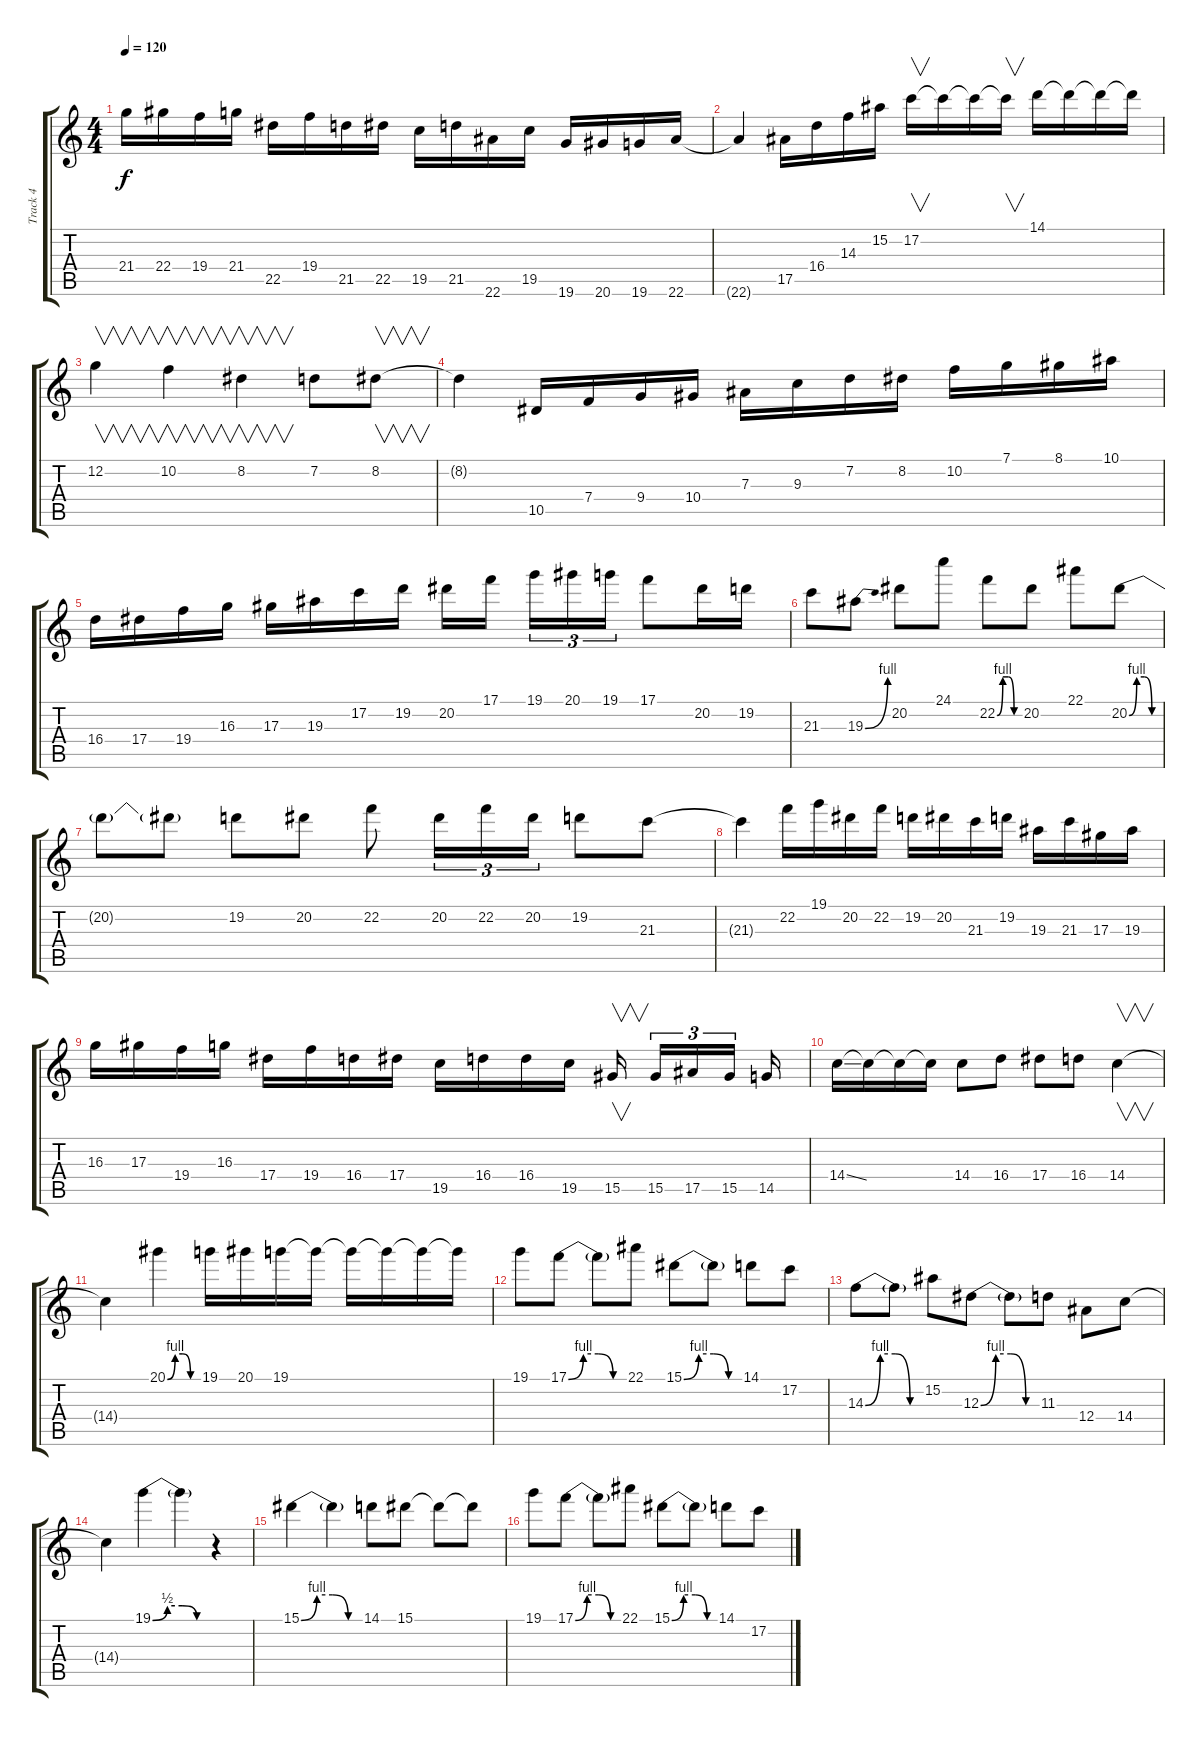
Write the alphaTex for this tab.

\track ("Track 4" "Track 4") {instrument overdrivenguitar}
\staff {score tabs}
\tuning (C4 G3 Eb3 Bb2 F2 C2) {hide}
\ts (4 4)
\tempo 120
\clef g2
\ks c
21.4.16{dy f} 22.4.16 19.4.16 21.4.16 22.5.16 19.4.16 21.5.16 22.5.16 19.5.16 21.5.16 22.6.16 19.5.16 19.6.16 20.6.16 19.6.16 22.6.16 |
22.6{t}.4 17.5.16 16.4.16 14.3.16 15.2.16 17.2.16{v} 17.2{t}.16 17.2{t}.16 17.2{t}.16{v} 14.1.16 14.1{t}.16 14.1{t}.16 14.1{t}.16 |
12.2.4{v} 10.2.4{v} 8.2.4{v} 7.2.8 8.2.8{v} |
8.2{t}.4 10.5.16 7.4.16 9.4.16 10.4.16 7.3.16 9.3.16 7.2.16 8.2.16 10.2.16 7.1.16 8.1.16 10.1.16 |
16.4.16 17.4.16 19.4.16 16.3.16 17.3.16 19.3.16 17.2.16 19.2.16 20.2.16 17.1.16 19.1.16{tu (3 2)} 20.1.16{tu (3 2)} 19.1.16{tu (3 2)} 17.1.8 20.2.16 19.2.16 |
21.3.8 19.3{be (bend 0 0 60 4)}.8 20.2.8 24.1.8 22.2{be (custom 0 0 15 4 30 4 45 0 60 0)}.8 20.2.8 22.1.8 20.2{be (custom 0 0 15 4 30 4 45 0 60 0)}.8 |
20.2{t}.8 20.2{t}.8 19.2.8 20.2.8 22.2.8 20.2.16{tu (3 2)} 22.2.16{tu (3 2)} 20.2.16{tu (3 2)} 19.2.8 21.3.8 |
21.3{t}.4 22.2.16 19.1.16 20.2.16 22.2.16 19.2.16 20.2.16 21.3.16 19.2.16 19.3.16 21.3.16 17.3.16 19.3.16 |
16.3.16 17.3.16 19.4.16 16.3.16 17.4.16 19.4.16 16.4.16 17.4.16 19.5.16 16.4.16 16.4.16 19.5.16 15.5.16{v} 15.5.16{tu (3 2)} 17.5.16{tu (3 2)} 15.5.16{tu (3 2)} 14.5.16 |
14.4{ss}.16 14.4{t}.16 14.4{t}.16 14.4{t}.16 14.4.8 16.4.8 17.4.8 16.4.8 14.4.4{v} |
14.4{t}.4 20.1{be (custom 0 0 15 4 30 4 45 0 60 0)}.4 19.1.16 20.1.16 19.1.16 19.1{t}.16 19.1{t}.16 19.1{t}.16 19.1{t}.16 19.1{t}.16 |
19.1.8 17.1{be (custom 0 0 15 4 30 4 45 0 60 0)}.8 17.1{t}.8 22.1.8 15.1{be (custom 0 0 15 4 30 4 45 0 60 0)}.8 15.1{t}.8 14.1.8 17.2.8 |
14.3{be (custom 0 0 15 4 30 4 45 0 60 0)}.8 14.3{t}.8 15.2.8 12.3{be (custom 0 0 15 4 30 4 45 0 60 0)}.8 12.3{t}.8 11.3.8 12.4.8 14.4.8 |
14.4{t}.4 19.1{be (custom 0 0 15 2 30 2 45 0 60 0)}.4 19.1{t}.4 r.4 |
15.1{be (custom 0 0 15 4 30 4 45 0 60 0)}.4 15.1{t}.4 14.1.8 15.1.8 15.1{t}.8 15.1{t}.8 |
19.1.8 17.1{be (custom 0 0 15 4 30 4 45 0 60 0)}.8 17.1{t}.8 22.1.8 15.1{be (custom 0 0 15 4 30 4 45 0 60 0)}.8 15.1{t}.8 14.1.8 17.2.8
